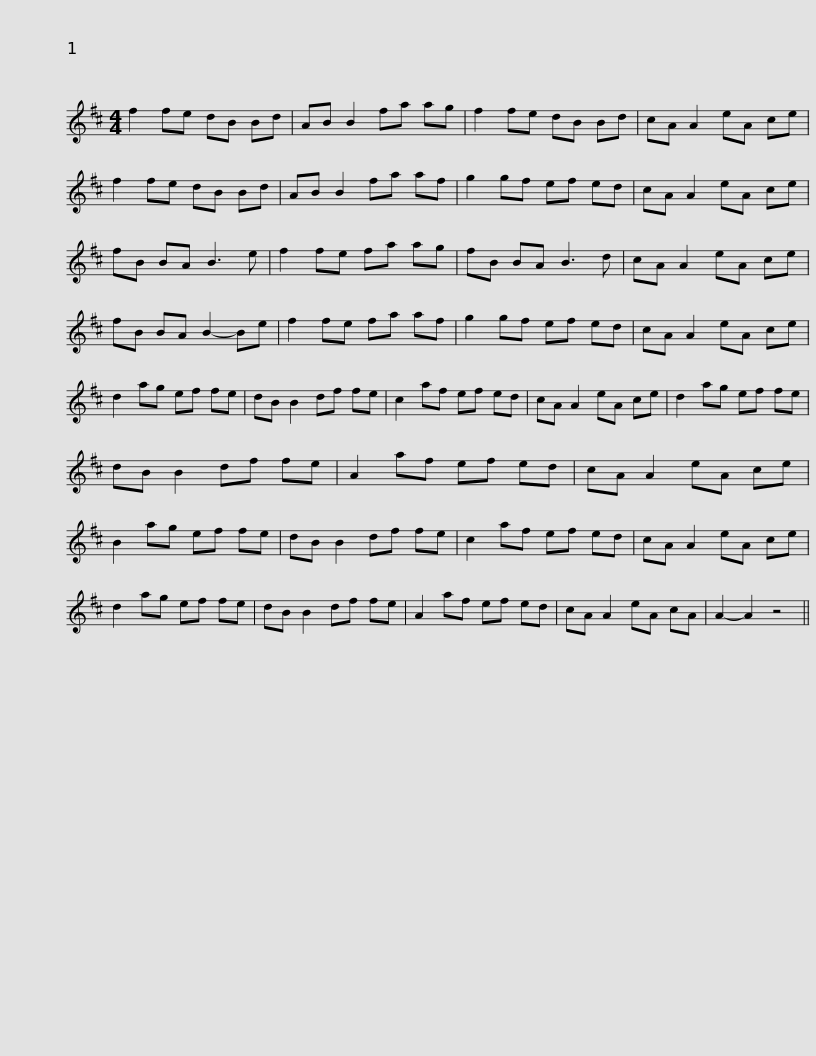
X:1
L:1/8
M:4/4
I:linebreak $
K:Bmin
V:1 treble
V:1
 f2 fe dB Bd | AB B2 fa ag | f2 fe dB Bd | cA A2 eA ce | f2 fe dB Bd | %5
 AB B2 fa af |$ g2 gf ef ed | cA A2 eA ce | fB BA B3 e | f2 fe fa ag | %10
 fB BA B3 d | cA A2 eA ce |$ fB BA B2- Be | f2 fe fa af | g2 gf ef ed | %15
 cA A2 eA ce | d2 ag ef fe | dB B2 df fe |$ c2 af ef ed | cA A2 eA ce | %20
 d2 ag ef fe | dB B2 df fe | A2 af ef ed | cA A2 eA ce |$ B2 ag ef fe | %25
 dB B2 df fe | c2 af ef ed | cA A2 eA ce | d2 ag ef fe | dB B2 df fe |$ %30
 A2 af ef ed | cA A2 eA cA | A2- A2 z4 || %33
